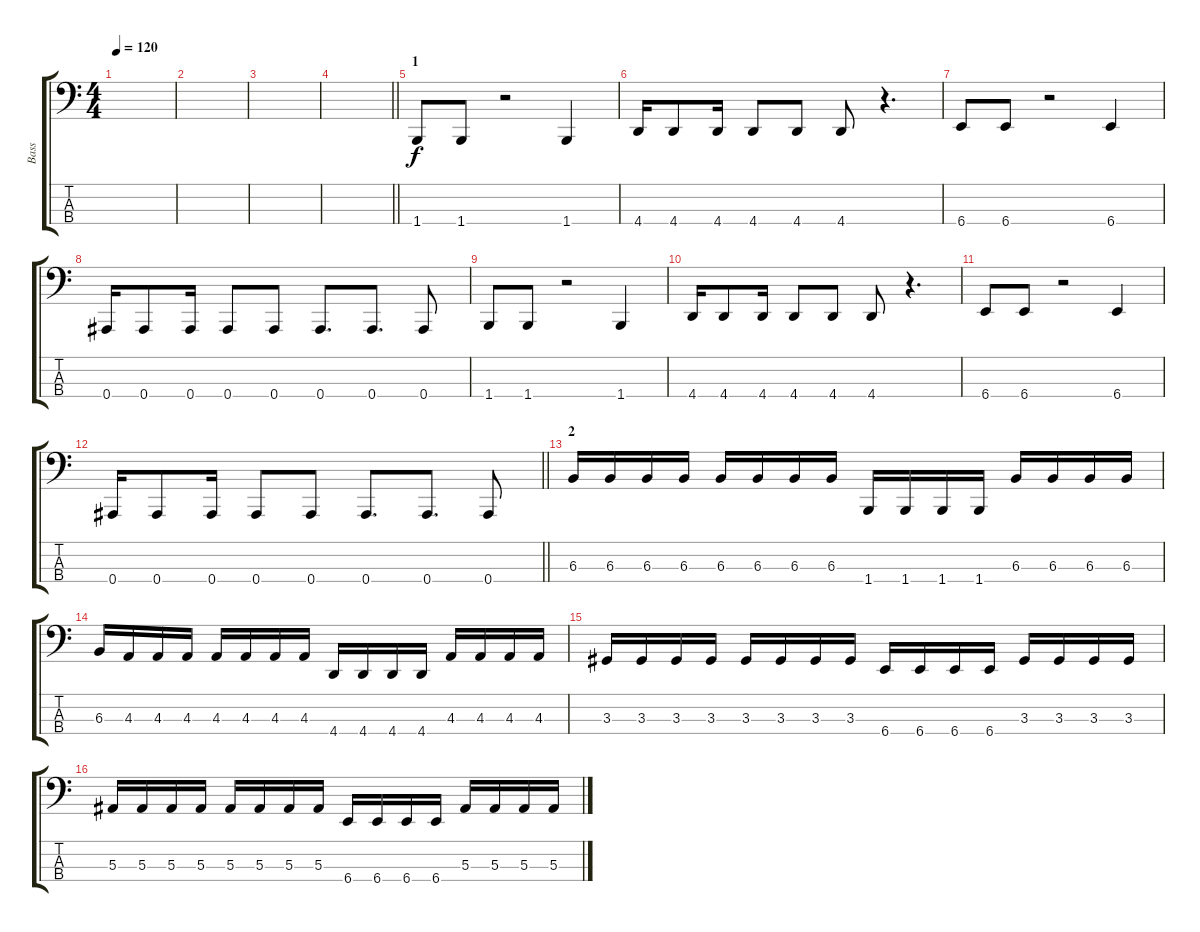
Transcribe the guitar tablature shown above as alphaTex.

\track ("Bass" "Bass") {instrument electricbassfinger}
\staff {score tabs}
\tuning (Eb2 Bb1 F1 Bb0) {hide}
\ts (4 4)
\tempo 120
\clef f4
\ks c
|
|
|
\barLineRight lightlight
|
\section ("" "1")
1.4.8 1.4.8 r.2 1.4.4 |
4.4.16 4.4.8 4.4.16 4.4.8 4.4.8 4.4.8 r.4{d} |
6.4.8 6.4.8 r.2 6.4.4 |
0.4.16 0.4.8 0.4.16 0.4.8 0.4.8 0.4.8{d} 0.4.8{d} 0.4.8 |
1.4.8 1.4.8 r.2 1.4.4 |
4.4.16 4.4.8 4.4.16 4.4.8 4.4.8 4.4.8 r.4{d} |
6.4.8 6.4.8 r.2 6.4.4 |
\barLineRight lightlight
0.4.16 0.4.8 0.4.16 0.4.8 0.4.8 0.4.8{d} 0.4.8{d} 0.4.8 |
\section ("" "2")
6.3.16 6.3.16 6.3.16 6.3.16 6.3.16 6.3.16 6.3.16 6.3.16 1.4.16 1.4.16 1.4.16 1.4.16 6.3.16 6.3.16 6.3.16 6.3.16 |
6.3.16 4.3.16 4.3.16 4.3.16 4.3.16 4.3.16 4.3.16 4.3.16 4.4.16 4.4.16 4.4.16 4.4.16 4.3.16 4.3.16 4.3.16 4.3.16 |
3.3.16 3.3.16 3.3.16 3.3.16 3.3.16 3.3.16 3.3.16 3.3.16 6.4.16 6.4.16 6.4.16 6.4.16 3.3.16 3.3.16 3.3.16 3.3.16 |
5.3.16 5.3.16 5.3.16 5.3.16 5.3.16 5.3.16 5.3.16 5.3.16 6.4.16 6.4.16 6.4.16 6.4.16 5.3.16 5.3.16 5.3.16 5.3.16
